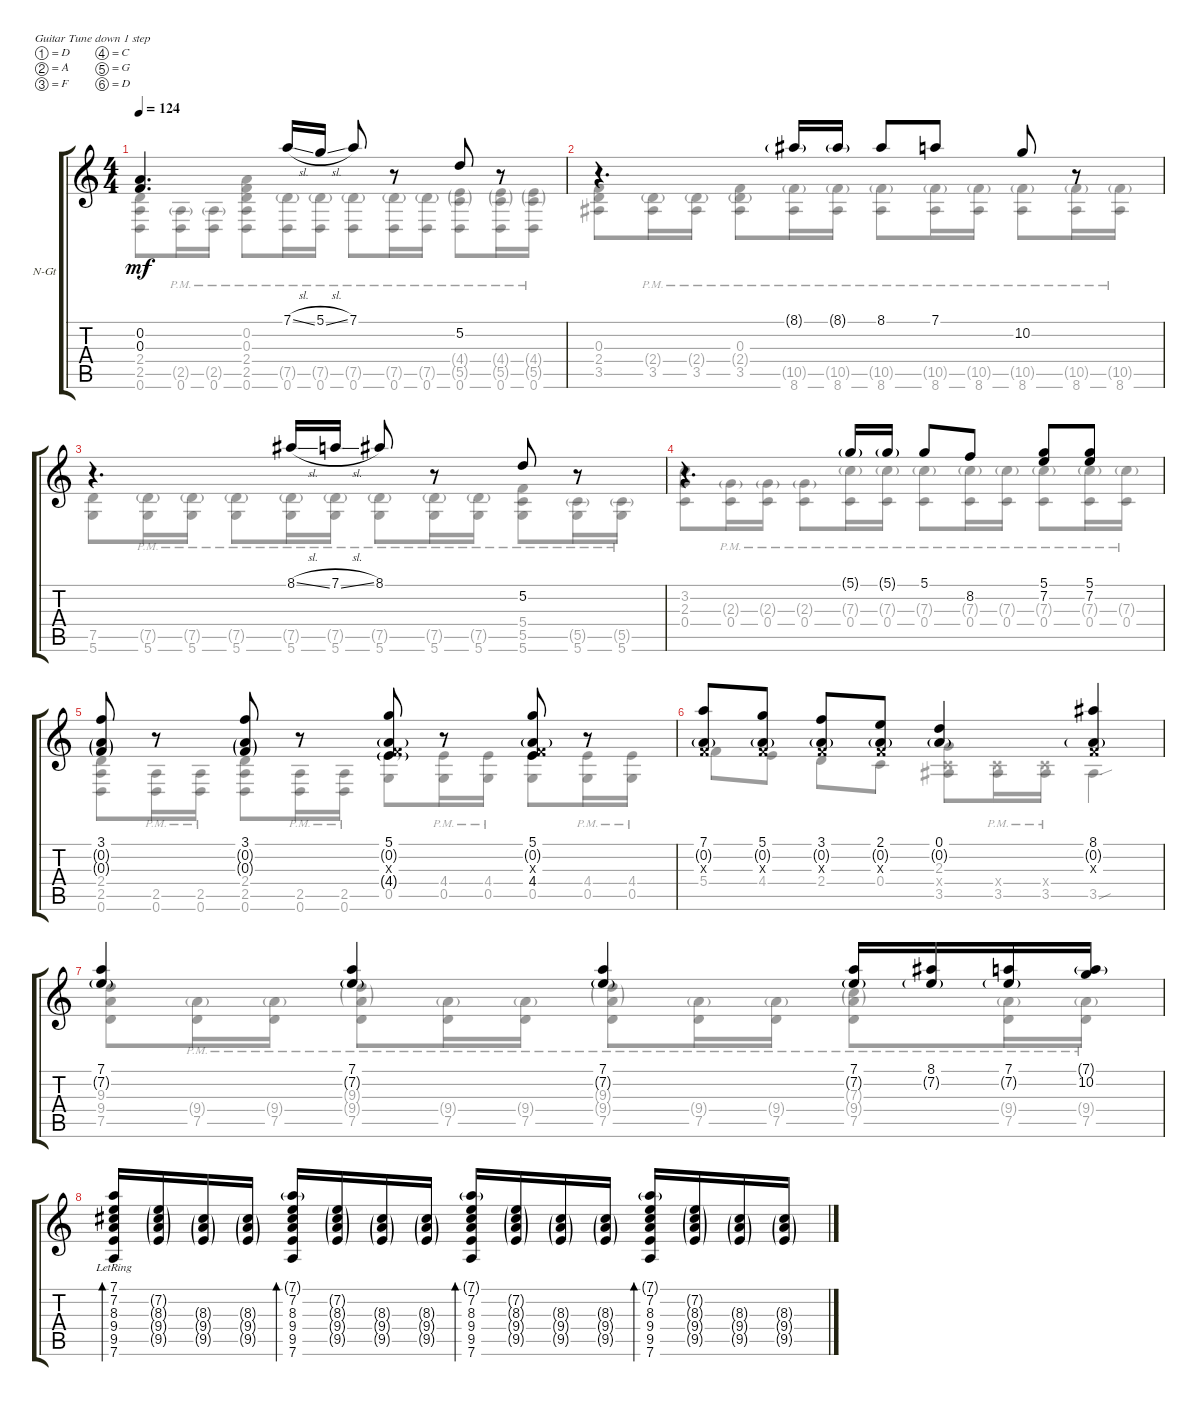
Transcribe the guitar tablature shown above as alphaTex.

\defaultSystemsLayout 4
\bracketExtendMode groupsimilarinstruments
\firstSystemTrackNameOrientation horizontal
\otherSystemsTrackNameOrientation horizontal
\track ("Nylon Guitar" "N-Gt") {instrument acousticguitarnylon}
\staff {score tabs}
\tuning (D4 A3 F3 C3 G2 D2)
\voice
\ts (4 4)
\tempo 124
\clef g2
\scale
0.494448
\ks c
(0.3 0.2).4{d dy mf} 7.1{sl}.16 5.1{sl}.16 7.1.8 r.8 5.2.8 r.8 |
\scale
0.504411 r.4{d} 8.1{g}.16 8.1{g}.16 8.1.8 7.1.8 10.2.8 r.8 |
\scale
0.49553 r.4{d} 8.1{sl}.16 7.1{sl}.16 8.1.8 r.8 5.2.8 r.8 |
\scale
0.508837 r.4{d} 5.1{g}.16 5.1{g}.16 5.1.8 8.2.8 (5.1 7.2).8 (5.1 7.2).8 |
\scale
0.490957 (3.1 0.2{g} 0.3{g}).8 r.8 (3.1 0.3{g} 0.2{g}).8 r.8 (5.1 4.4{g} 0.2{g} 0.3{x}).8 r.8 (5.1 0.2{g} 4.4 0.3{x}).8 r.8 |
\scale
0.510669 (7.1 0.2{g} 0.3{x}).8 (5.1 0.2{g} 0.3{x}).8 (3.1 0.2{g} 0.3{x}).8 (2.1 0.2{g} 0.3{x}).8 (0.1 0.2{g}).4 (8.1 0.2{g} 0.3{x}).4 |
\scale
0.489331 (7.1 7.2{g}).4 (7.1 7.2{g}).4 (7.1 7.2{g}).4 (7.1 7.2{g}).16 (8.1 7.2{g}).16 (7.1 7.2{g}).16 (10.2 7.1{g}).16 |
(9.5 9.4 7.6 8.3 7.2 7.1{lr}).16{bd 50} (9.5{g} 9.4{g} 8.3{g} 7.2{g}).16 (8.3{g} 9.4{g} 9.5{g}).16 (9.5{g} 9.4{g} 8.3{g}).16 (9.5 9.4 7.6 8.3 7.2 7.1{g}).16{bd 50} (9.5{g} 9.4{g} 8.3{g} 7.2{g}).16 (8.3{g} 9.4{g} 9.5{g}).16 (9.5{g} 9.4{g} 8.3{g}).16 (9.5 9.4 7.6 8.3 7.2 7.1{g}).16{bd 50} (9.5{g} 9.4{g} 8.3{g} 7.2{g}).16 (8.3{g} 9.4{g} 9.5{g}).16 (9.5{g} 9.4{g} 8.3{g}).16 (9.5 9.4 7.6 8.3 7.2 7.1{g}).16{bd 50} (9.5{g} 9.4{g} 8.3{g} 7.2{g}).16 (8.3{g} 9.4{g} 9.5{g}).16 (9.5{g} 9.4{g} 8.3{g}).16
\voice
\clef g2
\ottava regular
\simile none
\scale
0.494448
\ks c
(2.4 2.5 0.6).8{dy mf} (0.6{pm} 2.5{g pm}).16 (0.6{pm} 2.5{g pm}).16 (0.6{pm} 2.5{pm} 2.4 0.3 0.2).8 (0.6{pm} 7.5{g pm}).16 (0.6{pm} 7.5{g pm}).16 (0.6{pm} 7.5{g pm}).8 (0.6{pm} 7.5{g pm}).16 (0.6{pm} 7.5{g pm}).16 (0.6{pm} 5.5{g pm} 4.4{g pm}).8 (0.6{pm} 5.5{g pm} 4.4{g pm}).16 (0.6{pm} 5.5{g pm} 4.4{g pm}).16 |
\scale
0.504411 (2.4 3.5 0.3).8 (3.5{pm} 2.4{g pm}).16 (3.5{pm} 2.4{g pm}).16 (3.5{pm} 2.4{g pm} 0.3).8 (10.5{g pm} 8.6{pm}).16 (10.5{g pm} 8.6{pm}).16 (10.5{g pm} 8.6{pm}).8 (10.5{g pm} 8.6{pm}).16 (10.5{g pm} 8.6{pm}).16 (10.5{g pm} 8.6{pm}).8 (10.5{g pm} 8.6{pm}).16 (10.5{g pm} 8.6{pm}).16 |
\scale
0.49553 (7.5 5.6).8 (5.6{pm} 7.5{g pm}).16 (5.6{pm} 7.5{g pm}).16 (5.6{pm} 7.5{g pm}).8 (5.6{pm} 7.5{g pm}).16 (5.6{pm} 7.5{g pm}).16 (5.6{pm} 7.5{g pm}).8 (5.6{pm} 7.5{g pm}).16 (5.6{pm} 7.5{g pm}).16 (5.6{pm} 5.5{pm} 5.4{pm}).8 (5.6{pm} 5.5{g pm}).16 (5.6{pm} 5.5{g pm}).16 |
\scale
0.508837 (0.4 2.3 3.2).8 (0.4{pm} 2.3{g pm}).16 (0.4{pm} 2.3{g pm}).16 (0.4{pm} 2.3{g pm}).8 (0.4{pm} 7.3{g pm}).16 (0.4{pm} 7.3{g pm}).16 (0.4{pm} 7.3{g pm}).8 (0.4{pm} 7.3{g pm}).16 (0.4{pm} 7.3{g pm}).16 (0.4{pm} 7.3{g pm}).8 (0.4{pm} 7.3{g pm}).16 (0.4{pm} 7.3{g pm}).16 |
\scale
0.490957 (0.6 2.5 2.4).8 (0.6{pm} 2.5{pm}).16 (0.6{pm} 2.5{pm}).16 (0.6 2.5 2.4).8 (0.6{pm} 2.5{pm}).16 (0.6{pm} 2.5{pm}).16 (0.5 4.4{g}).8 (0.5{pm} 4.4{pm}).16 (0.5{pm} 4.4{pm}).16 (0.5 4.4).8 (0.5{pm} 4.4{pm}).16 (0.5{pm} 4.4{pm}).16 |
\scale
0.510669 5.4.8 4.4.8 2.4.8 0.4.8 (3.5 2.3 0.4{x}).8 (3.5{pm} 0.4{pm x}).16 (3.5{pm} 0.4{pm x}).16 3.5{sou}.4 |
\scale
0.489331 (7.5 9.4 9.3).8 (7.5{pm} 9.4{g pm}).16 (7.5{pm} 9.4{g pm}).16 (7.5{pm} 9.4{g pm} 9.3{g pm}).8 (7.5{pm} 9.4{g pm}).16 (7.5{pm} 9.4{g pm}).16 (7.5{pm} 9.4{g pm} 9.3{g pm}).8 (7.5{pm} 9.4{g pm}).16 (7.5{pm} 9.4{g pm}).16 (7.5{pm} 9.4{g pm} 7.3{g pm}).8 (7.5{pm} 9.4{g pm}).16 (7.5{pm} 9.4{g pm}).16 |
